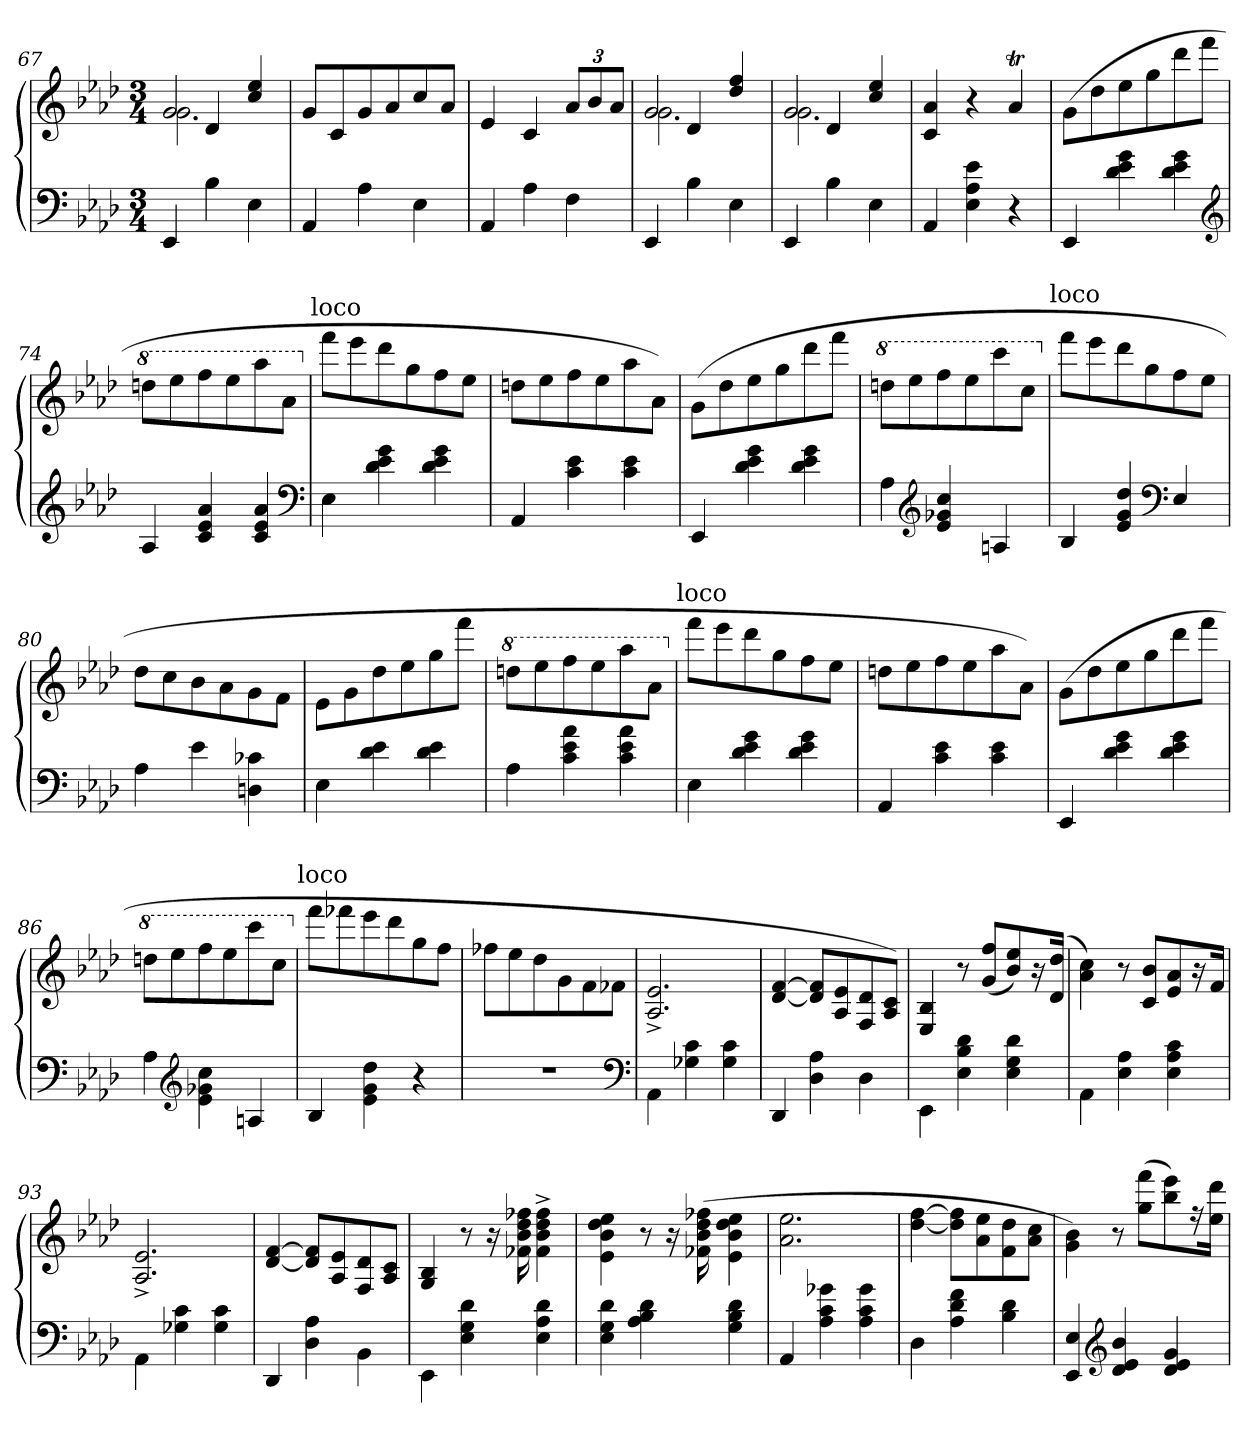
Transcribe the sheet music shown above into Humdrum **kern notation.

**kern	**kern
*part1	*part1
*staff2	*staff1
*clefF4	*clefG2
*k[b-e-a-d-]	*k[b-e-a-d-]
*M3/4	*M3/4
=67	=67
*	*^
*	*	*^
4EE-	2g	2.g	4rcyy
4B-	.	.	4d-/
4E-	4cc/ 4ee-/	.	4rAyy
*	*v	*v	*v
=68	=68
4AA-	8gL
.	8c
4A-	8g
.	8a-
4E-	8cc
.	8a-J
=69	=69
4AA-	4e-
4A-	4c
4F	12a-L
.	12b-
.	12a-J
=70	=70
*	*^
*	*	*^
4EE-	2g	2.g	4rAyy
4B-	.	.	4d-/
4E-	4dd-/ 4ff/	.	4rgyy
=71	=71	=71	=71
4EE-	2g	2.g	4rAyy
4B-	.	.	4d-/
4E-	4cc/ 4ee-/	.	4rFyy
*	*v	*v	*v
=72	=72
4AA-	4c 4a-
4E- 4A- 4e-	4r
4r	4a-T
=73	=73
4EE-	(>8gL
.	8dd-
4d- 4e- 4g	8ee-
.	8gg
4d- 4e- 4g	8ddd-
.	8fffJ
*clefG2	*
=74	=74
*	*8va
4A-	8dddnL
.	8eee-
4c 4e- 4a-	8fff
.	8eee-
4c 4e- 4a-	8aaa-
.	8aa-J
*clefF4	*
!	!LO:TX:a:t=loco
=75	=75
*	*X8va
4E-	8fffL
.	8eee-
4d- 4e- 4g	8ddd-
.	8gg
4d- 4e- 4g	8ff
.	8ee-J
=76	=76
4AA-	8ddnL
.	8ee-
4c 4e-	8ff
.	8ee-
4c 4e-	8aa-
.	8a-J)
=77	=77
4EE-	(8gL
.	8dd-
4d- 4e- 4g	8ee-
.	8gg
4d- 4e- 4g	8ddd-
.	8fffJ
=78	=78
*	*8va
4A-	8dddnL
.	8eee-
*clefG2	*
4e- 4g-X 4cc	8fff
.	8eee-
4An	8cccc
.	8cccJ
!	!LO:TX:a:t=loco
=79	=79
*	*X8va
4B-	8fffL
.	8eee-
4e- 4g 4dd-	8ddd-
.	8gg
*clefF4	*
4E-/	8ff
.	8ee-J
=80	=80
4A-	8dd-L
.	8cc
4e-	8b-\
.	8a-
4Dn 4c-X	8g
.	8fJ
=81	=81
4E-	8e-L
.	8g
4d- 4e-	8dd-
.	8ee-
4d- 4e-	8gg
.	8fffJ
=82	=82
*	*8va
4A-	8dddnL
.	8eee-
4c 4e- 4a-	8fff
.	8eee-
4c 4e- 4a-	8aaa-
.	8aa-J
!	!LO:TX:a:t=loco
=83	=83
*	*X8va
4E-	8fffL
.	8eee-
4d- 4e- 4g	8ddd-
.	8gg
4d- 4e- 4g	8ff
.	8ee-J
=84	=84
4AA-	8ddnL
.	8ee-
4c 4e-	8ff
.	8ee-
4c 4e-	8aa-
.	8a-J)
=85	=85
4EE-	(>8gL
.	8dd-
4d- 4e- 4g	8ee-
.	8gg
4d- 4e- 4g	8ddd-
.	8fffJ
=86	=86
*	*8va
4A-	8dddnL
.	8eee-
*clefG2	*
4e-\ 4g-X\ 4cc\	8fff
.	8eee-
4An	8cccc
.	8cccJ
!	!LO:TX:a:t=loco
=87	=87
*	*X8va
4B-	8fffL
.	8fff-X
4e-\ 4g\ 4dd-\	8eee-
.	8ddd-
4r	8gg
.	8ffJ
=88	=88
2.rdd	8ff-XL
.	8ee-
.	8dd-
.	8g
.	8f
.	8f-XJ
*clefF4	*
=89	=89
4AA-\	2.A-^</ 2.e-^</
4G-X\ 4c\	.
4G-\ 4c\	.
=90	=90
4DD-	[4d- [4f
4D- 4A-	8d-] 8f]L
.	8A-/ 8e-/
4D-\	8F/ 8d-/
.	8A-/ 8c/J)
=91	=91
4EE-\	4E-/ 4B-/
4E- 4B- 4d-	8r
.	(>8g 8ffL
4E- 4G 4d-	8b- 8ee-)
.	16r
.	(>16d- 16dd-Jk
=92	=92
4AA-\	4a- 4cc)
4E- 4A-	8r
.	8c 8b-L
4E- 4A- 4c	8e- 8a-
.	16r
.	16fJk
=93	=93
4AA-\	2.A-^</ 2.e-^</
4G-X\ 4c\	.
4G-\ 4c\	.
=94	=94
4DD-	[4d- [4f
4D- 4A-	8d-] 8f]L
.	8A-/ 8e-/
4BB-\	8F/ 8d-/
.	8A-/ 8c/J
=95	=95
4EE-\	4G/ 4B-/
4E- 4G 4d-	8r
.	16r
.	16f-X 16b- 16dd- 16ff-X
4E- 4A- 4d-	4f-^> 4b-^> 4dd-^> 4ff-^>
=96	=96
4E- 4G 4d-	4e-\ 4b-\ 4dd-\ 4ee-\
4A- 4B- 4d-	8r
.	16r
.	(>16f-X 16b- 16dd- 16ff-X
4G 4B- 4d-	4e-\ 4b-\ 4dd-\ 4ee-\
=97	=97
4AA-/	2.a- 2.ee-
4A- 4c 4g-X	.
4A- 4c 4g-	.
=98	=98
4D-	[4dd- [4ff
4A- 4d- 4f	8dd-] 8ff]L
.	8a- 8ee-
4B- 4d-	8f 8dd-
.	8a- 8ccJ
=99	=99
4EE- 4E-	4g\ 4b-\)
*clefG2	*
4d- 4e- 4b-	8r
.	(8gg 8fffL
4d- 4e- 4g	8bb- 8eee-)
.	16rff
.	16ee- 16ddd-Jk
=	=
*-	*-
